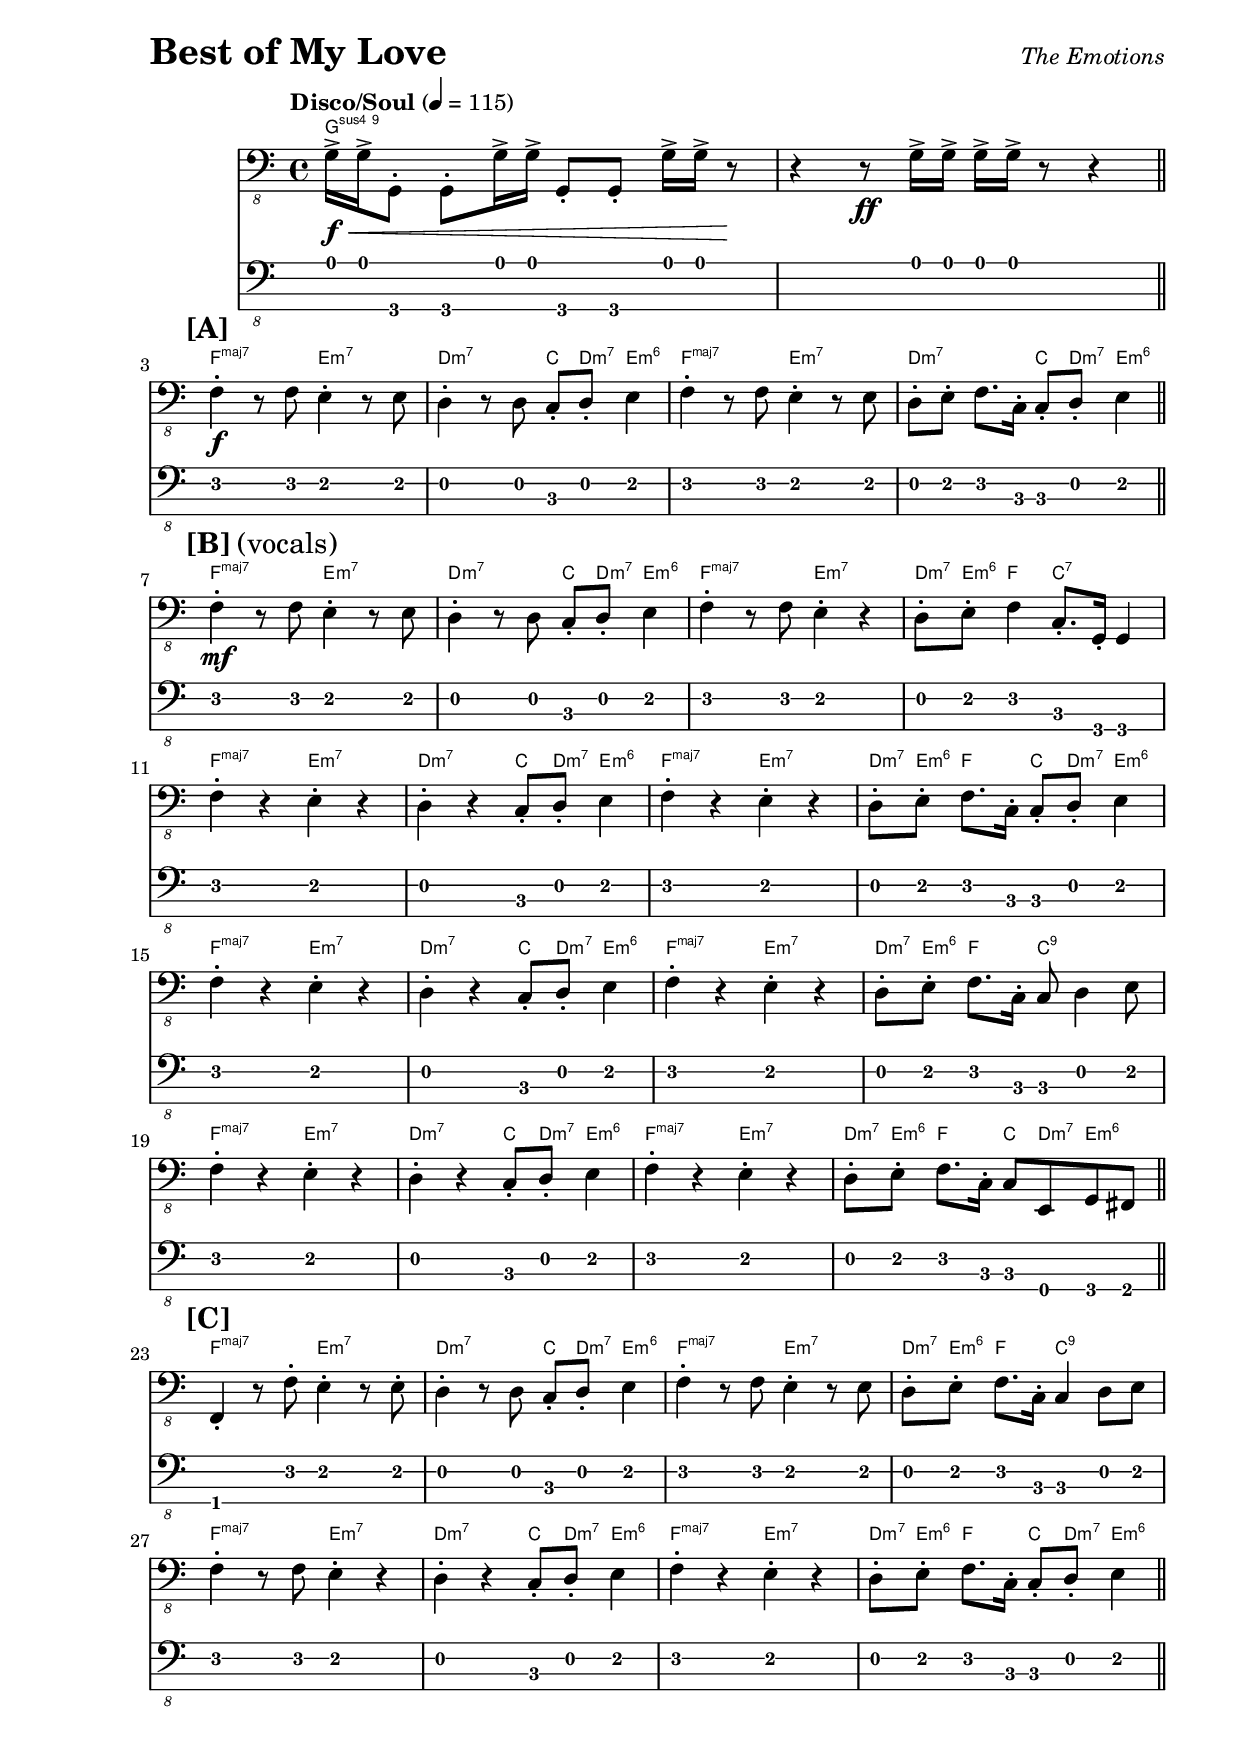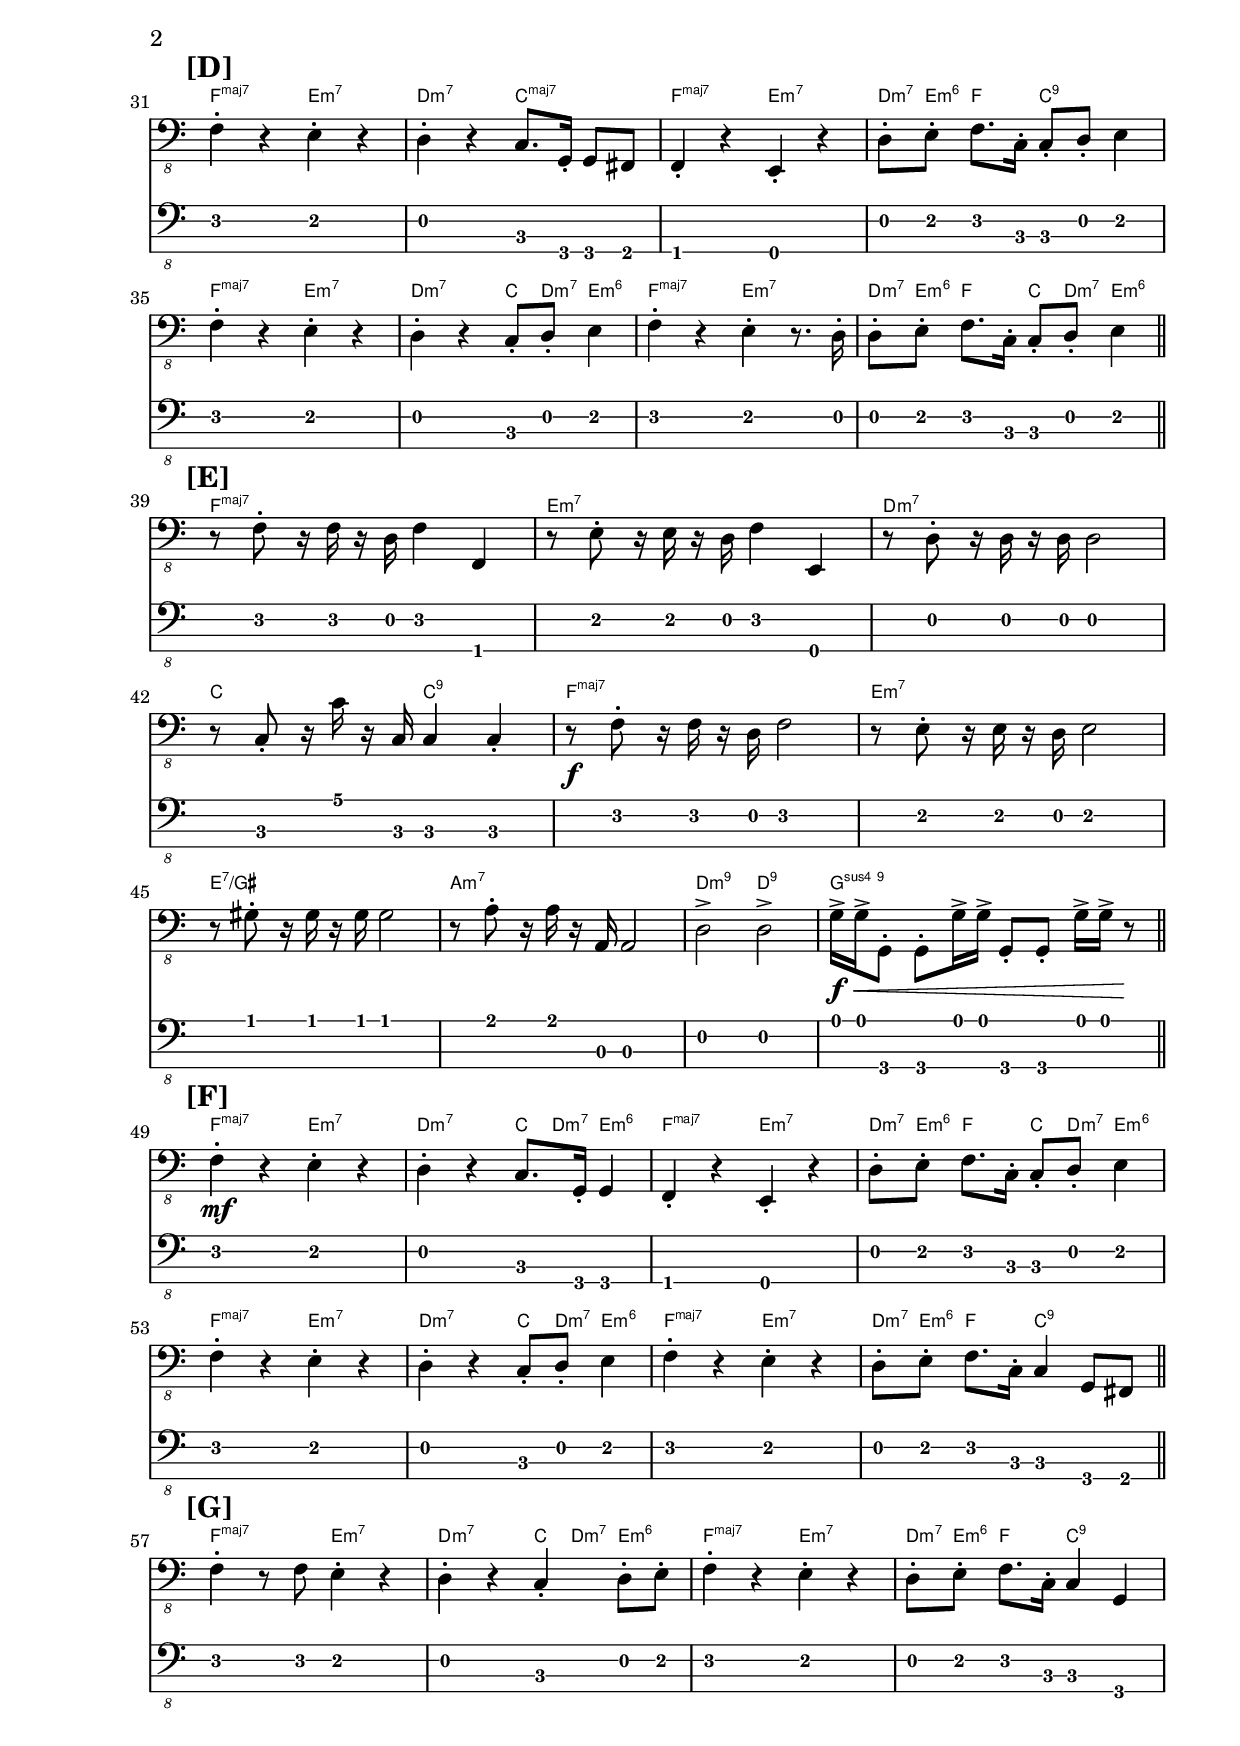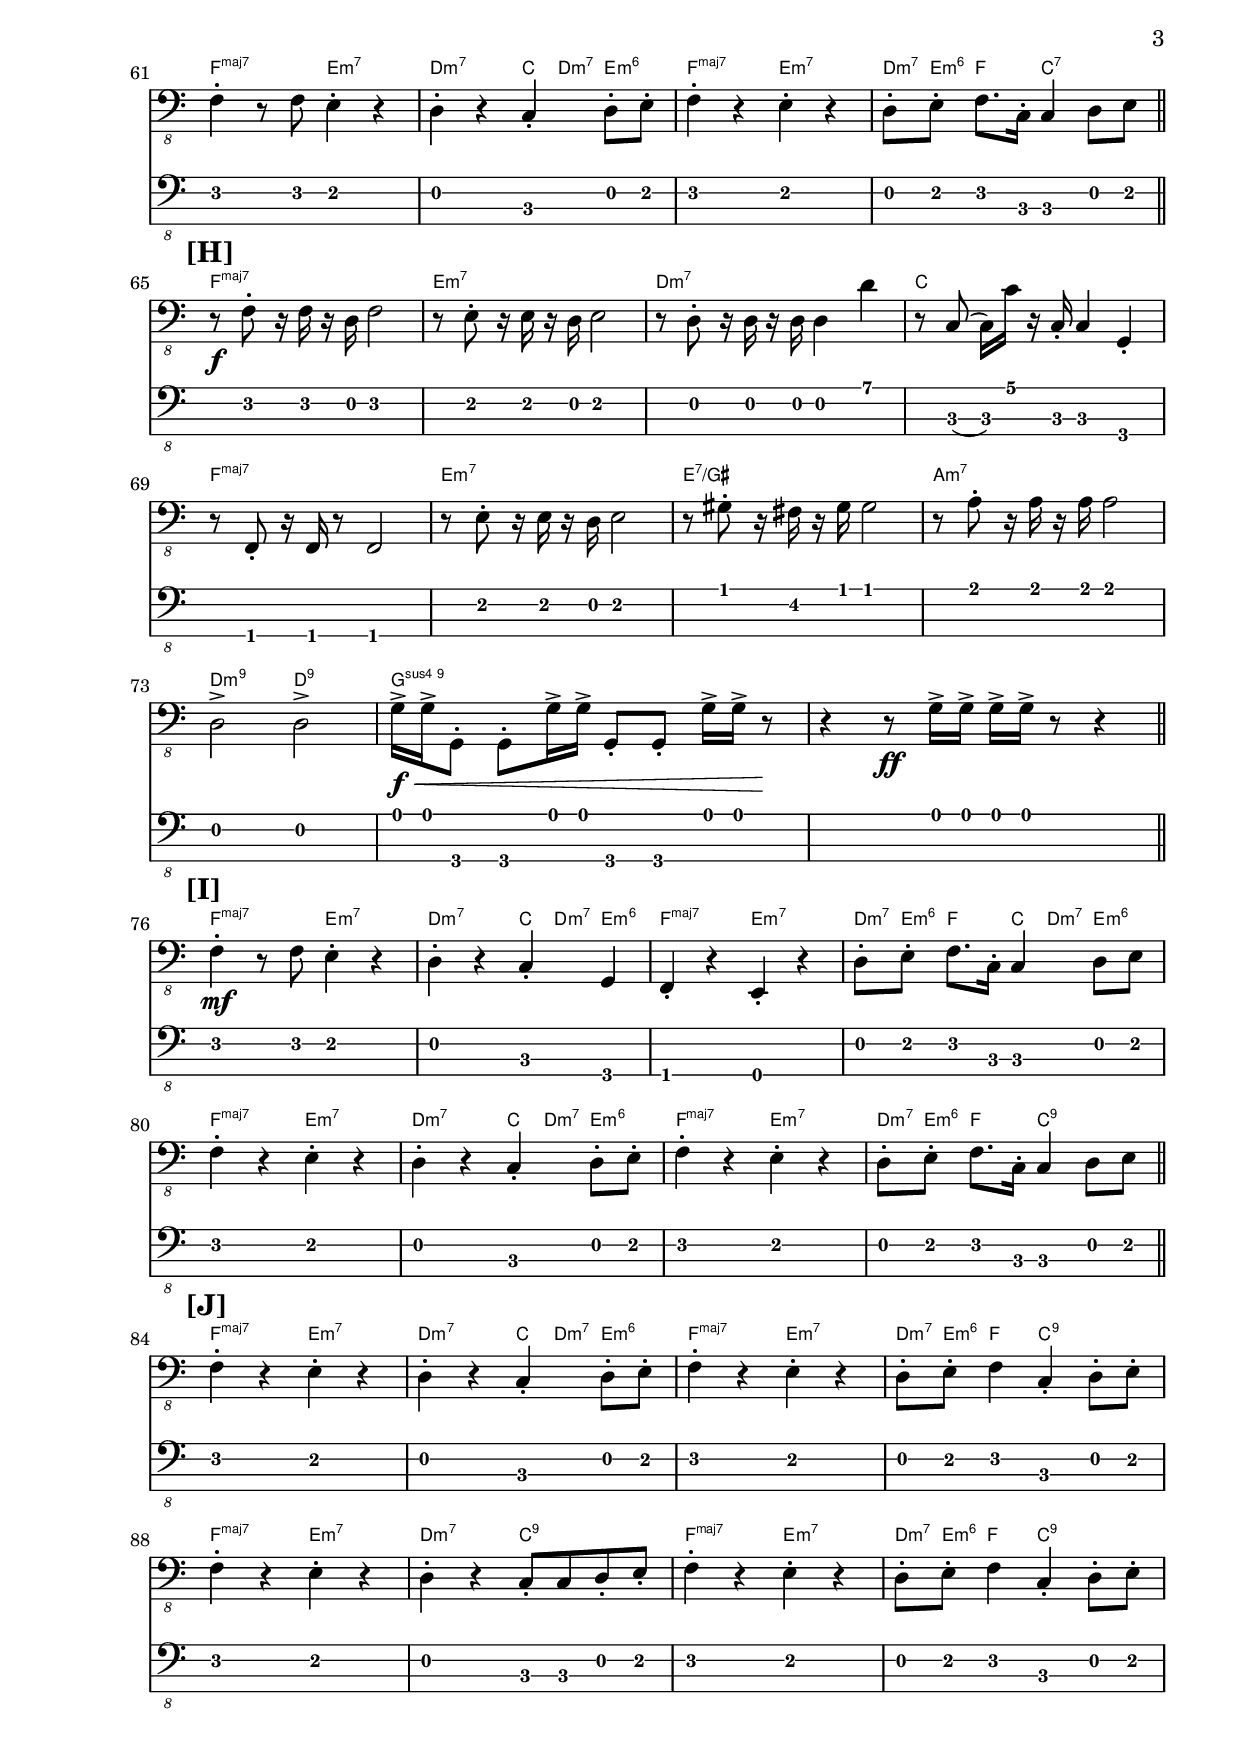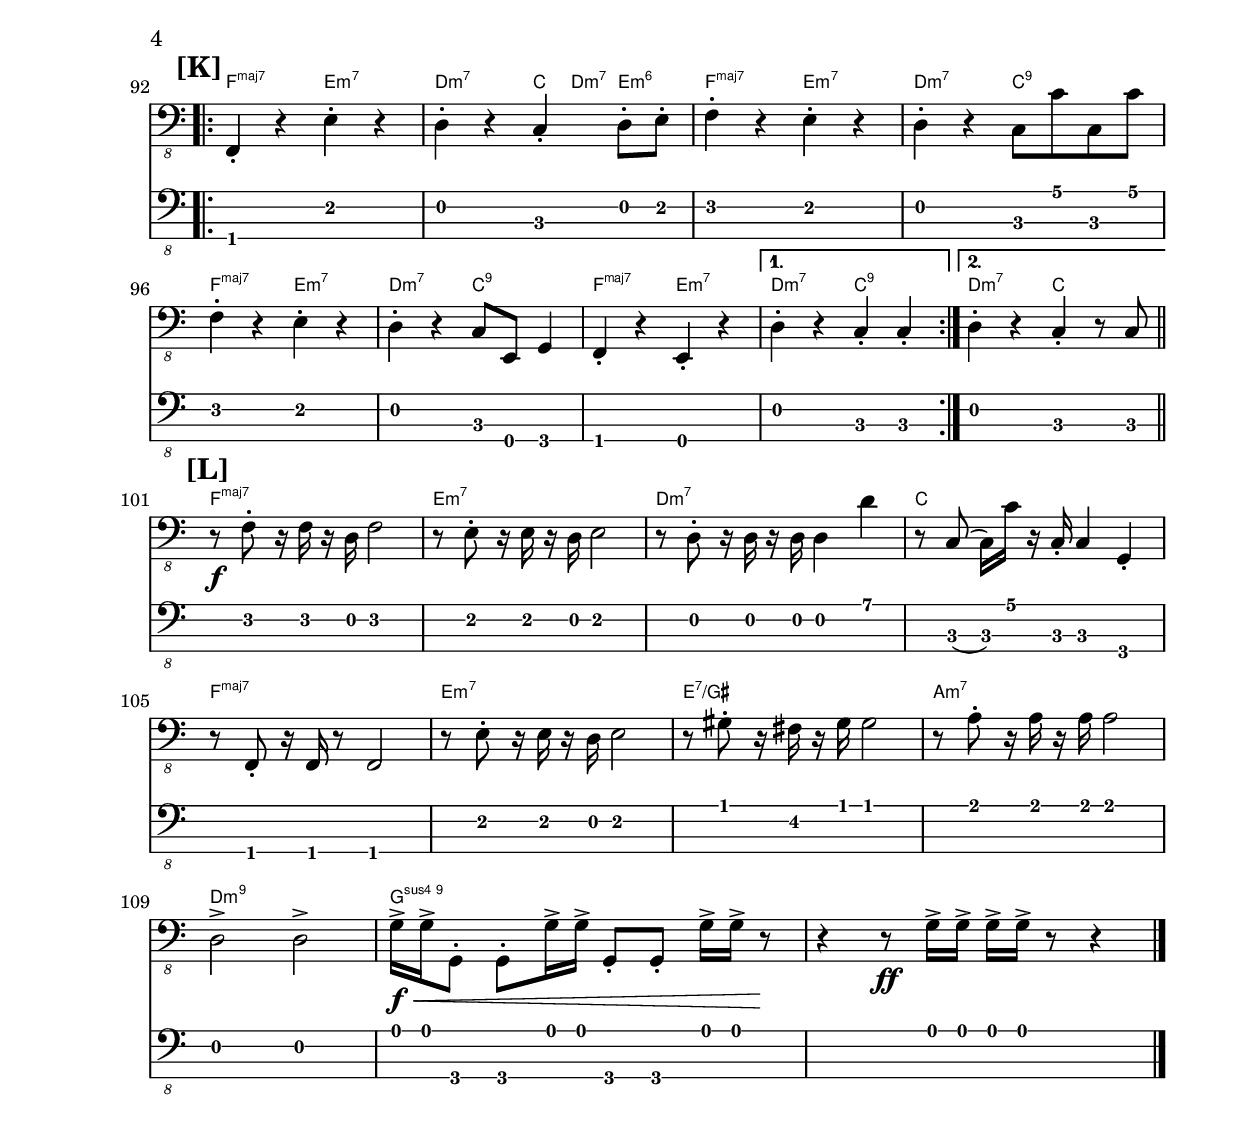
% LilyBin

\version "2.18.0"
\include "english.ly"

\header {
  piece = \markup { \fontsize #4 \bold "Best of My Love" }
  opus = \markup { \italic "The Emotions" }
}

\paper { 
  left-margin = 1.0 \in
  right-margin = 0.5 \in
}

cbreak = { 
  %%\break
}
sbreak = { \break }


global = {
  \time 4/4
  \tempo "Disco/Soul" 4 = 115
}

my_notes = \relative c {
  \clef "bass_8"
  \key c \major
  
  %% 1
  \override Stem.direction = #DOWN
  g16-> \f \< g16-> g,8-. g8-. g'16-> g16-> 
  \revert Stem.direction g,8-. g8-. \override Stem.direction = #DOWN
  g'16-> g16-> r8 \! |
  r4 r8 \ff g16-> g16-> g16-> g16-> r8 r4 \bar "||"
  \revert Stem.direction
  
  %% 3
  \cbreak \sbreak
  \mark \markup { \bold { [A] } }
  f4-. \f r8 f8 e4-. r8 e8 | d4-. r8 d8 c8-. d-. e4 |
  f4-. r8 f8 e4-. r8 e8 | d8-. e-. f8. c16-. c8-. d8-. e4 \bar "||"
  
  %% 7
  \cbreak \sbreak
  \mark \markup { \bold { [B] } (vocals) }
  f4-. \mf r8 f8 e4-. r8 e8 | d4-. r8 d8 c8-. d-. e4 | f4-. r8 f8 e4-. r4 | d8-. e-. f4 c8.-. g16-. g4 |
  
  % 11
  \cbreak
  f'4-. r e-. r | d-. r c8-. d8-. e4 | f4-. r e-. r | d8-. e-. f8. c16-. c8-. d-. e4 |
  f-. r e-. r |
  %% 16
  \cbreak
  d4-. r c8-. d-. e4 | f-. r e-. r | d8-. e8-. f8. c16-. c8 d4 e8 | 
  f4-. r e-. r |
  %% 20
  \cbreak
  d4-. r c8-. d8-. e4 | f-. r e-. r | d8-. e-. f8. c16-. c8 e,8 g8 fs \bar "||"
  
  % 23
  \cbreak \sbreak
  \mark \markup { \bold { [C] } }
  f4-. r8 f'-. e4-. r8 e8-. | d4-. r8 d8 c-. d-. e4 | f4-. r8 f8 e4-. r8 e8 | d8-. e8-. f8. c16-. c4 d8 e |
  
  %% 27
  \cbreak
  f4-. r8 f e4-. r | d4-. r4 c8-. d-. e4 | f4-. r e-. r | d8-. e-. f8. c16-. c8-. d-. e4 \bar "||"
  
  %% 31
  \cbreak \sbreak
  \mark \markup { \bold { [D] } }
  f4-. r e-. r | d-. r c8. g16-. g8 fs8 | f4-. r e-. r | d'8-. e-. f8. c16-. c8-. d-. e4 |
  
  %% 35
  \cbreak
  f4-. r e-. r | d-. r  c8-. d-. e4 | f4-. r e-.  r8. d16-. | d8-. e8-. f8. c16-. c8-. d8-. e4 \bar "||"
  
  %% 39
  \cbreak \sbreak
  \mark \markup { \bold { [E] } }
  r8 f8-. r16 f16 r16 d16 f4 f,4 | r8 e'8-. r16 e16 r16 d16 f4 e,4 | r8 d'8-. r16 d16 r16 d16 d2 | r8 c8-. r16 c'16 r16 c,16 c4 c4-. | 
  
  %% 43
  \cbreak
  r8 \f f8-. r16 f16 r16 d16 f2 | r8 e8-. r16 e16 r16 d16 e2 | r8 gs8-. r16 gs16 r16 gs16 gs2 |
  r8 a8-. r16 a16 r16 a,16 a2 | d2-> d2-> |
  \override Stem.direction = #DOWN
  g16-> \f \< g16-> g,8-. g8-. g'16-> g16-> 
  \revert Stem.direction g,8-. g8-. \override Stem.direction = #DOWN
  g'16-> g16-> r8 \! |
  \revert Stem.direction
  \bar "||"

  %% 49
  \cbreak \sbreak
  \mark \markup { \bold { [F] } }
  f4-. \mf r e-. r | d4-. r4 c8. g16-. g4 | f4-. r e-. r | d'8-. e-. f8. c16-. c8-. d8-. e4 |
  
  %% 53
  \cbreak
  f4-. r e-. r | d4-. r c8-. d-. e4 | f4-. r e-. r | d8-. e-. f8. c16-. c4 g8 fs \bar "||"
  
  %% 57
  \cbreak \sbreak
  \mark \markup { \bold { [G] } }
  f'4-. r8 f8 e4-. r4 | d4-. r4 c-. d8-. e-. | f4-. r e-. r | d8-. e-. f8. c16-. c4 g4 |
  
  %% 61
  \cbreak
  f'4-. r8 f8 e4-. r4 | d4-. r4 c-. d8-. e-. | f4-. r e-. r | d8-. e-. f8. c16-. c4 d8 e \bar "||"
  
  %% 65
  \cbreak \sbreak
  \mark \markup { \bold { [H] } }
  r8 \f f8-. r16 f16 r16 d16 f2 | r8 e8-. r16 e16 r16 d16 e2 | r8 d8-. r16 d16 r16 d16 d4 d'4 | r8 c,8 (c16) c'16 r16 c,16-. c4 g4-. | 
  
  %% 69
  \cbreak
  r8 f-. r16 f16 r8 f2 | r8 e'8-. r16 e16 r16 d16 e2 | r8 gs8-. r16 fs16 r16 gs16 gs2 | r8 a8-. r16 a16 r16 a16 a2 |
  
  %% 73
  \cbreak
  d,2-> d2-> |
  \override Stem.direction = #DOWN
  g16-> \f \< g16-> g,8-. g8-. g'16-> g16-> 
  \revert Stem.direction g,8-. g8-. \override Stem.direction = #DOWN
  g'16-> g16-> r8 \! |
  r4 r8 \ff g16-> g16-> g16-> g16-> r8 r4 \bar "||"
  \revert Stem.direction
  
  %% 76
  \cbreak \sbreak
  \mark \markup { \bold { [I] } }
  f4-. \mf r8 f8 e4-. r4 | d4-. r4 c-. g | f4-. r e-. r | d'8-. e-. f8. c16-. c4 d8 e |
  
  %% 80
  \cbreak
  f4-. r e-. r | d-. r c-. d8-. e-. | f4-. r e-. r | d8-. e-. f8. c16-. c4 d8 e  \bar "||"
  
  %% 84
  \cbreak \sbreak
  \mark \markup { \bold { [J] } }
  f4-. r e-. r | d-. r c-. d8-. e-. | f4-. r e-. r | d8-. e-. f4 c4-. d8-. e-. |
  
  %% 88
  f4-. r e-. r | d-. r c8-. c8 d8-. e-. | f4-. r e-. r | d8-. e-. f4 c4-. d8-. e-. |
  
  %% 92
  \cbreak \sbreak
  \mark \markup { \bold { [K] } }
  \repeat volta 2 
    {
       f,4-. r e'-. r | d4-. r c-. d8-. e-. | f4-. r e-. r | d4-. r c8 c'8 c,8 c'8 |  f,4-. r e-. r |
       %% 97
       d4-. r c8 e,8 g4 | f4-. r e-. r |
    } 
  \alternative {
    {
      d'4-. r c-. c-. |
    }
    {
      d4-. r c-. r8 c8 \bar "||"
    }
  }
  
  %% 101
  \cbreak \sbreak
  \mark \markup { \bold { [L] } }
  r8 \f f8-. r16 f16 r16 d16 f2 | r8 e8-. r16 e16 r16 d16 e2 | r8 d8-. r16 d16 r16 d16 d4 d'4 | r8 c,8 (c16) c'16 r16 c,16-. c4 g4-. | 
  
  %% 103
  \cbreak
  r8 f-. r16 f16 r8 f2 | r8 e'8-. r16 e16 r16 d16 e2 | r8 gs8-. r16 fs16 r16 gs16 gs2 | r8 a8-. r16 a16 r16 a16 a2 |
  
  %% 109
  \cbreak
  d,2-> d2-> |
  \override Stem.direction = #DOWN
  g16-> \f \< g16-> g,8-. g8-. g'16-> g16-> 
  \revert Stem.direction g,8-. g8-. \override Stem.direction = #DOWN
  g'16-> g16-> r8 \! |
  r4 r8 \ff g16-> g16-> g16-> g16-> r8 r4 \bar "|."
  \revert Stem.direction
  
  
  

}

my_chords = \chordmode {
  \set majorSevenSymbol = \markup { maj7 }

  %% 1
  g1:sus9 | s1 |

  %% 3 [A]
  f2:maj7 e:m7 | d:m7 c8 d:m7 e4:m6 |
  f2:maj7 e:m7 | d:m7 c8 d:m7 e4:m6 |
  
  %% 7 [B]
  f2:maj7 e:m7 | d:m7 c8 d:m7 e4:m6 |
  f2:maj7 e:m7 | d8:m7 e:m6 f4 c2:7 |
  
  %% 11
  f2:maj7 e:m7 | d:m7 c8 d:m7 e4:m6 |
  f2:maj7 e:m7 | d8:m7 e:m6 f4 c8 d:m7 e4:m6 |
  
  f2:maj7 e:m7 | 
  %% 16
  d:m7 c8 d:m7 e4:m6 | f2:maj7 e:m7 | d8:m7 e:m6 f4 c2:9 |
  f2:maj7 e:m7 |
  
  %% 20 
  d:m7 c8 d:m7 e4:m6 | f2:maj7 e:m7 | d8:m7 e:m6 f4 c8 d:m7 e4:m6 |
  
  %% 23 [C]
  f2:maj7 e:m7 | d:m7 c8 d:m7 e4:m6 | f2:maj7 e2:m7 | d8:m7 e:m6 f4 c2:9 |
  
  %% 27
  f2:maj7 e:m7 | d2:m7 c8 d:m7 e4:m6 | f2:maj7 e:m7 | d8:m7 e:m6 f4 c8 d:m7 e4:m6 |
  
  %% 31 [D]
  f2:maj7 e:m7 | d2:m7 c:maj7 | f2:maj7 e:m7 | d8:m7 e:m6 f4 c2:9 |
  
  %% 35
  f2:maj7 e:m7 | d2:m7 c8 d:m7 e4:m6 | f2:maj7 e:m7 | d8:m7 e:m6 f4 c8 d:m7 e4:m6 |
  
  %% 39 [E]
  f1:maj7 | e1:m7 | d1:m7 | c2 c2:9 | 
 
  %% 43
  f1:maj7 | e1:m7 | e1:7/gs | 
  
  %% 46
  a1:m7 | d2:m9 d:9 | g1:sus9 |
  
  %% 49 [F]
  f2:maj7 e:m7 | d2:m7 c8 d:m7 e4:m6 | f2:maj7 e:m7 | d8:m7 e:m6 f4 c8 d:m7 e4:m6 |
  
  %% 53
  f2:maj7 e:m7 | d2:m7 c8 d:m7 e4:m6 | f2:maj7 e:m7 | d8:m7 e:m6 f4 c2:9 |
  
  %% 57 [G]
  f2:maj7 e:m7 | d2:m7 c8 d:m7 e4:m6 | f2:maj7 e:m7 | d8:m7 e:m6 f4 c2:9 |

  %% 61
  f2:maj7 e:m7 | d2:m7 c8 d:m7 e4:m6 | f2:maj7 e:m7 | d8:m7 e:m6 f4 c2:7 |
  
  %% 65 [H]
  f1:maj7 | e1:m7 | d1:m7 | c1 |
  
  %% 69
  f1:maj7 | e1:m7 | e1:7/gs | a1:m7 |
  
  %% 73
  d2:m9 d2:9 | g1:sus9 | s1 |
  
  %% 76 [I]
  f2:maj7 e:m7 | d2:m7 c8 d:m7 e4:m6 | f2:maj7 e:m7 | d8:m7 e:m6 f4 c8 d:m7 e4:m6 |
  
  %% 80
  f2:maj7 e:m7 | d2:m7 c8 d:m7 e4:m6 | f2:maj7 e:m7 | d8:m7 e:m6 f4 c2:9 |
  
  %% 84 [J]
  f2:maj7 e:m7 | d2:m7 c8 d:m7 e4:m6 | f2:maj7 e:m7 | d8:m7 e:m6 f4 c2:9 |
  
  %% 88
  f2:maj7 e:m7 | d2:m7 c2:9 | f2:maj7 e:m7 | d8:m7 e:m6 f4 c2:9 |
  
  %% 92 [K]
  \repeat volta 2 
    {
      f2:maj7 e:m7 | d2:m7 c8 d:m7 e4:m6 | f2:maj7 e:m7 | d2:m7 c2:9 |  f2:maj7 e2:m7 |
      d2:m7 c2:9 | f2:maj7 e2:m7 |
    } 
  \alternative {
    {
      d2:m7 c2:9 |
    }
    {
      d2:m7 c2 |
    }
  }
  
  %% 101 [L]
  f1:maj7 | e1:m7 | d1:m7 | c1 |
  
  %% 103
  f1:maj7 | e1:m7 | e1:7/gs | a1:m7 |
  
  %% 109
  d2:m9 d2:m9 | g1:sus9 | s1 |
}

ticktock = \drummode {
}


my_music = <<
  \new ChordNames {
    \set ChordNames.midiInstrument = "percussive organ"
    \set ChordNames.midiMaximumVolume = #0.2
    \set chordChanges = ##t
    \global
    \my_chords
  }
  \new Staff {
    \set Staff.midiInstrument = #"electric bass (finger)"
    \set Staff.midiMinimumVolume = #0.7
    \set Staff.midiMaximumVolume = #0.95
    \global
    \my_notes
  }
  \tag #'scoreOnly
  \new TabStaff
    \with { stringTunings = #bass-tuning } 
  { 
    %%\set TabStaff.minimumFret = #1
    %%\set TabStaff.restrainOpenStrings = ##t
    \global
    \my_notes
  }
  \tag #'midiOnly
  \new DrumStaff = TickTock <<
    \new DrumVoice = "ticktock" {
      \set DrumStaff.instrumentName = "TickTock"
      \set DrumStaff.midiMaximumVolume = #0.7
      \global
      \ticktock
    }
  >>
>>
  
\score {
  \removeWithTag #'midiOnly \my_music
  \layout {
    \context {
      \Score
        \override StringNumber #'stencil = ##f
        \override ChordName.font-size = -2
    }
  }
}

\score {
  \removeWithTag #'scoreOnly \unfoldRepeats \my_music
  \midi {}
}
